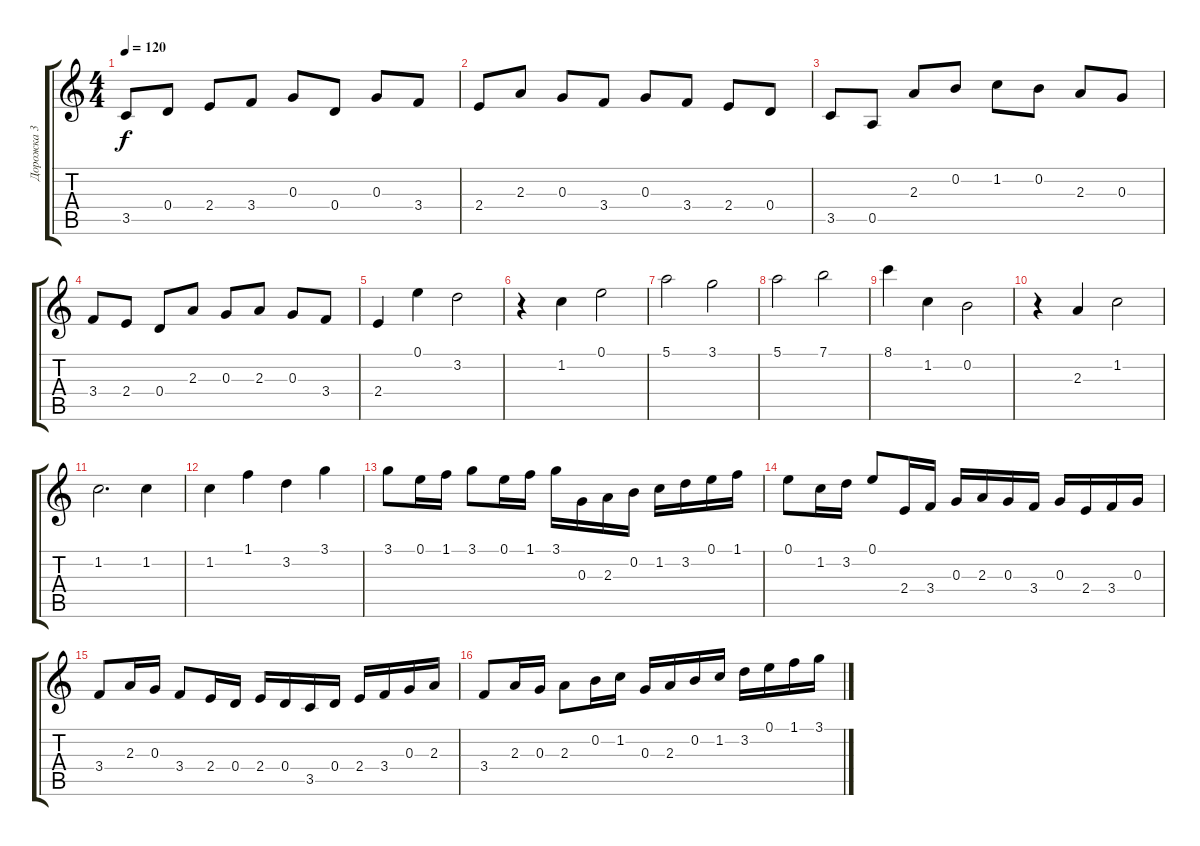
\track ("Дорожка 3" "Дорожка 3") {instrument acousticguitarsteel}
\staff {score tabs}
\tuning (E4 B3 G3 D3 A2 E2) {hide}
\ts (4 4)
\tempo 120
\clef g2
\ks c
3.5.8{dy f} 0.4.8 2.4.8 3.4.8 0.3.8 0.4.8 0.3.8 3.4.8 |
2.4.8 2.3.8 0.3.8 3.4.8 0.3.8 3.4.8 2.4.8 0.4.8 |
3.5.8 0.5.8 2.3.8 0.2.8 1.2.8 0.2.8 2.3.8 0.3.8 |
3.4.8 2.4.8 0.4.8 2.3.8 0.3.8 2.3.8 0.3.8 3.4.8 |
2.4.4 0.1.4 3.2.2 |
r.4 1.2.4 0.1.2 |
5.1.2 3.1.2 |
5.1.2 7.1.2 |
8.1.4 1.2.4 0.2.2 |
r.4 2.3.4 1.2.2 |
1.2.2{d} 1.2.4 |
1.2.4 1.1.4 3.2.4 3.1.4 |
3.1.8 0.1.16 1.1.16 3.1.8 0.1.16 1.1.16 3.1.16 0.3.16 2.3.16 0.2.16 1.2.16 3.2.16 0.1.16 1.1.16 |
0.1.8 1.2.16 3.2.16 0.1.8 2.4.16 3.4.16 0.3.16 2.3.16 0.3.16 3.4.16 0.3.16 2.4.16 3.4.16 0.3.16 |
3.4.8 2.3.16 0.3.16 3.4.8 2.4.16 0.4.16 2.4.16 0.4.16 3.5.16 0.4.16 2.4.16 3.4.16 0.3.16 2.3.16 |
3.4.8 2.3.16 0.3.16 2.3.8 0.2.16 1.2.16 0.3.16 2.3.16 0.2.16 1.2.16 3.2.16 0.1.16 1.1.16 3.1.16
